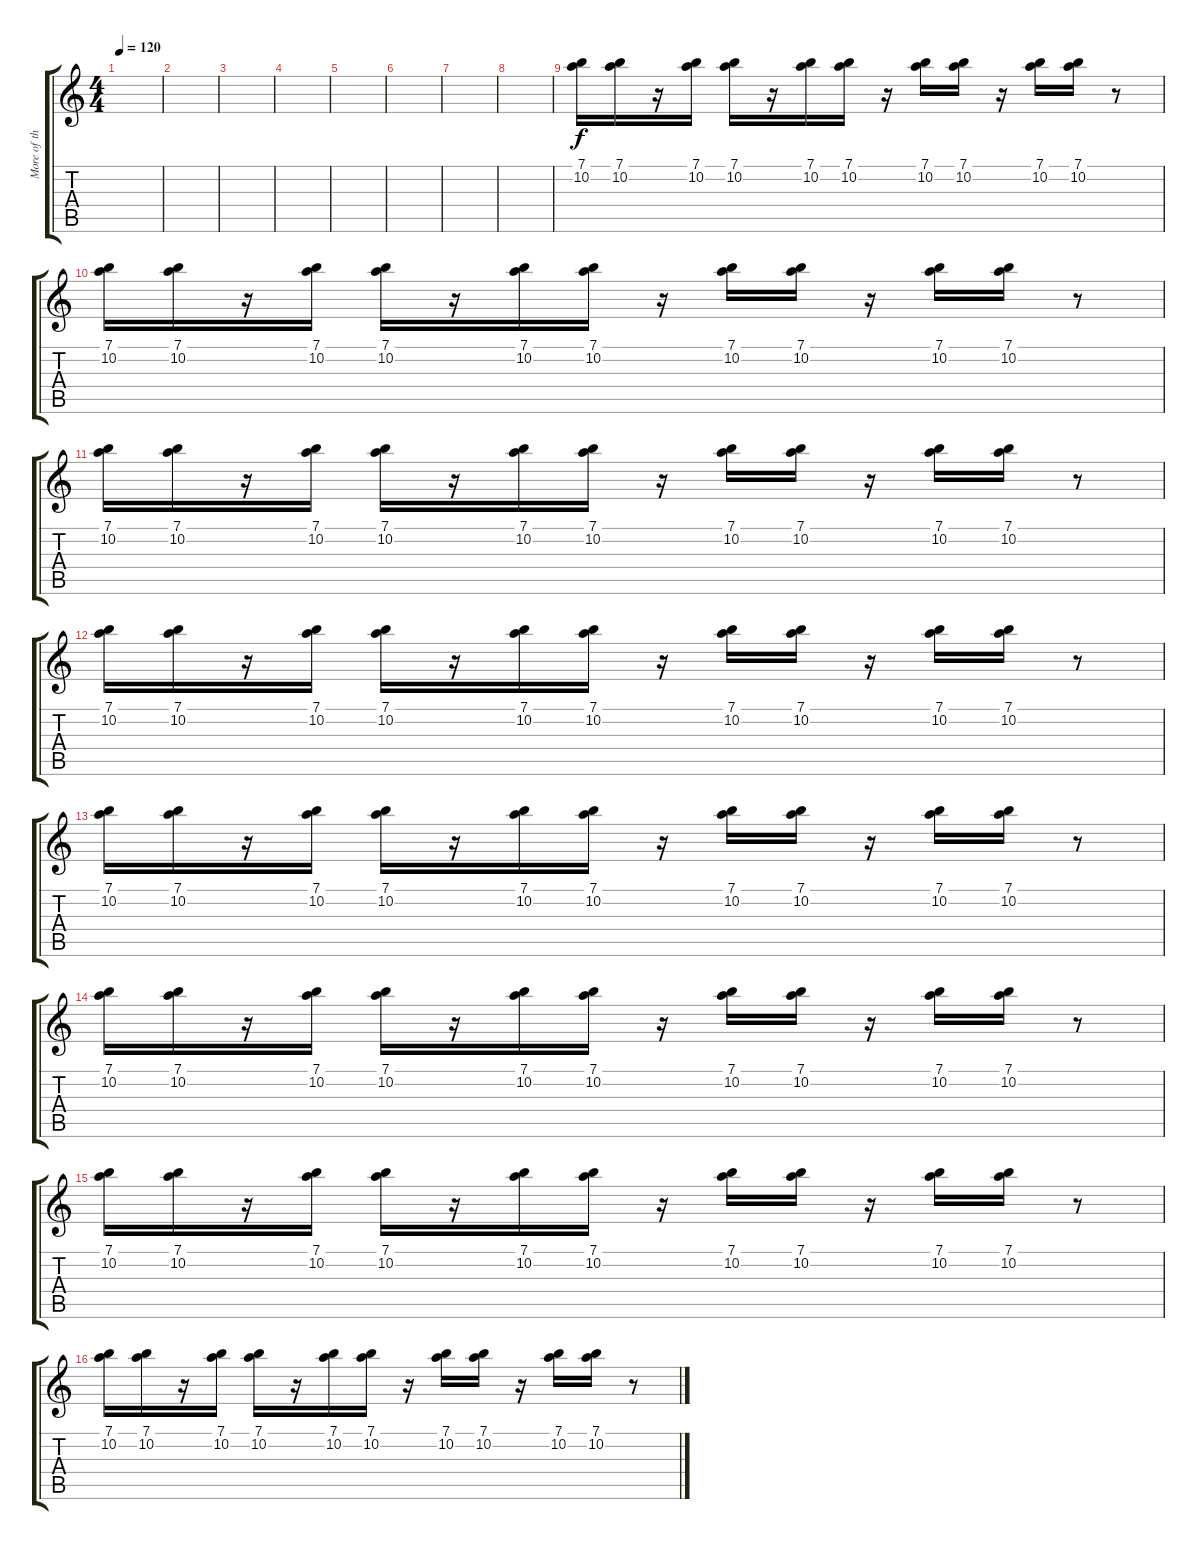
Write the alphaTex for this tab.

\track ("More of the effect" "More of th") {instrument overdrivenguitar}
\staff {score tabs}
\tuning (E4 B3 G3 D3 A2 E2) {hide}
\ts (4 4)
\tempo 120
\clef g2
\ks c
|
|
|
|
|
|
|
|
(7.1 10.2).16 (7.1 10.2).16 r.16 (7.1 10.2).16 (7.1 10.2).16 r.16 (7.1 10.2).16 (7.1 10.2).16 r.16 (7.1 10.2).16 (7.1 10.2).16 r.16 (7.1 10.2).16 (7.1 10.2).16 r.8 |
(7.1 10.2).16 (7.1 10.2).16 r.16 (7.1 10.2).16 (7.1 10.2).16 r.16 (7.1 10.2).16 (7.1 10.2).16 r.16 (7.1 10.2).16 (7.1 10.2).16 r.16 (7.1 10.2).16 (7.1 10.2).16 r.8 |
(7.1 10.2).16 (7.1 10.2).16 r.16 (7.1 10.2).16 (7.1 10.2).16 r.16 (7.1 10.2).16 (7.1 10.2).16 r.16 (7.1 10.2).16 (7.1 10.2).16 r.16 (7.1 10.2).16 (7.1 10.2).16 r.8 |
(7.1 10.2).16 (7.1 10.2).16 r.16 (7.1 10.2).16 (7.1 10.2).16 r.16 (7.1 10.2).16 (7.1 10.2).16 r.16 (7.1 10.2).16 (7.1 10.2).16 r.16 (7.1 10.2).16 (7.1 10.2).16 r.8 |
(7.1 10.2).16 (7.1 10.2).16 r.16 (7.1 10.2).16 (7.1 10.2).16 r.16 (7.1 10.2).16 (7.1 10.2).16 r.16 (7.1 10.2).16 (7.1 10.2).16 r.16 (7.1 10.2).16 (7.1 10.2).16 r.8 |
(7.1 10.2).16 (7.1 10.2).16 r.16 (7.1 10.2).16 (7.1 10.2).16 r.16 (7.1 10.2).16 (7.1 10.2).16 r.16 (7.1 10.2).16 (7.1 10.2).16 r.16 (7.1 10.2).16 (7.1 10.2).16 r.8 |
(7.1 10.2).16 (7.1 10.2).16 r.16 (7.1 10.2).16 (7.1 10.2).16 r.16 (7.1 10.2).16 (7.1 10.2).16 r.16 (7.1 10.2).16 (7.1 10.2).16 r.16 (7.1 10.2).16 (7.1 10.2).16 r.8 |
(7.1 10.2).16 (7.1 10.2).16 r.16 (7.1 10.2).16 (7.1 10.2).16 r.16 (7.1 10.2).16 (7.1 10.2).16 r.16 (7.1 10.2).16 (7.1 10.2).16 r.16 (7.1 10.2).16 (7.1 10.2).16 r.8
